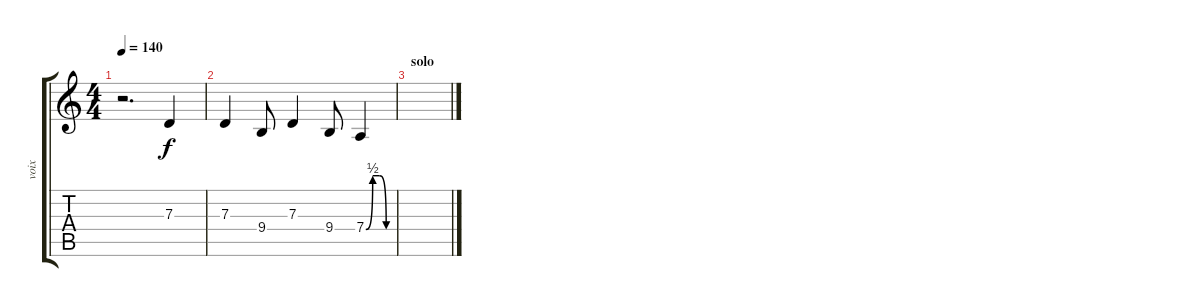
\track ("voix" "voix") {instrument flute}
\staff {score tabs}
\tuning (E4 B3 G3 D3 A2 E2) {hide}
\ts (4 4)
\tempo 140
\clef g2
\ks c
r.2{d dy f} 7.3.4 |
7.3.4 9.4.8 7.3.4 9.4.8 7.4{be (custom 0 0 15 2 30 2 45 0 60 0)}.4 |
\section ("" "solo")
